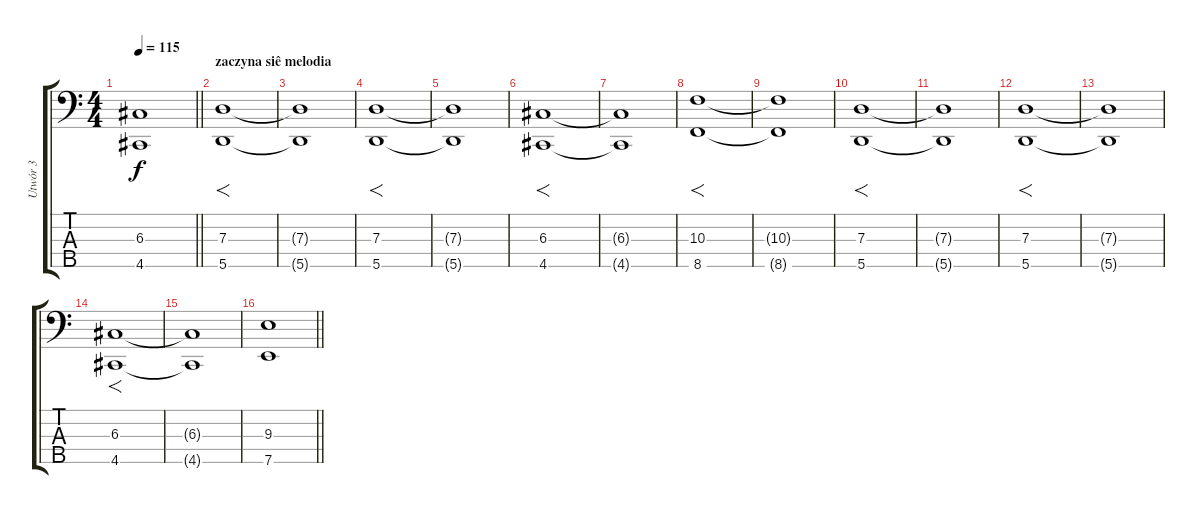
\track ("Utwór 3" "Utwór 3") {instrument overdrivenguitar}
\staff {score tabs}
\tuning (F2 C2 G1 D1 A0) {hide}
\ts (4 4)
\tempo 115
\clef f4
\barLineRight lightlight
\ks c
(6.3{t} 4.5{t}).1{dy f} |
\section ("" "zaczyna siê melodia")
(7.3 5.5).1{f} |
(7.3{t} 5.5{t}).1 |
(7.3 5.5).1{f} |
(7.3{t} 5.5{t}).1 |
(6.3 4.5).1{f} |
(6.3{t} 4.5{t}).1 |
(10.3 8.5).1{f} |
(10.3{t} 8.5{t}).1 |
(7.3 5.5).1{f} |
(7.3{t} 5.5{t}).1 |
(7.3 5.5).1{f} |
(7.3{t} 5.5{t}).1 |
(6.3 4.5).1{f} |
(6.3{t} 4.5{t}).1 |
\barLineRight lightlight
(9.3 7.5).1{volume 0}
